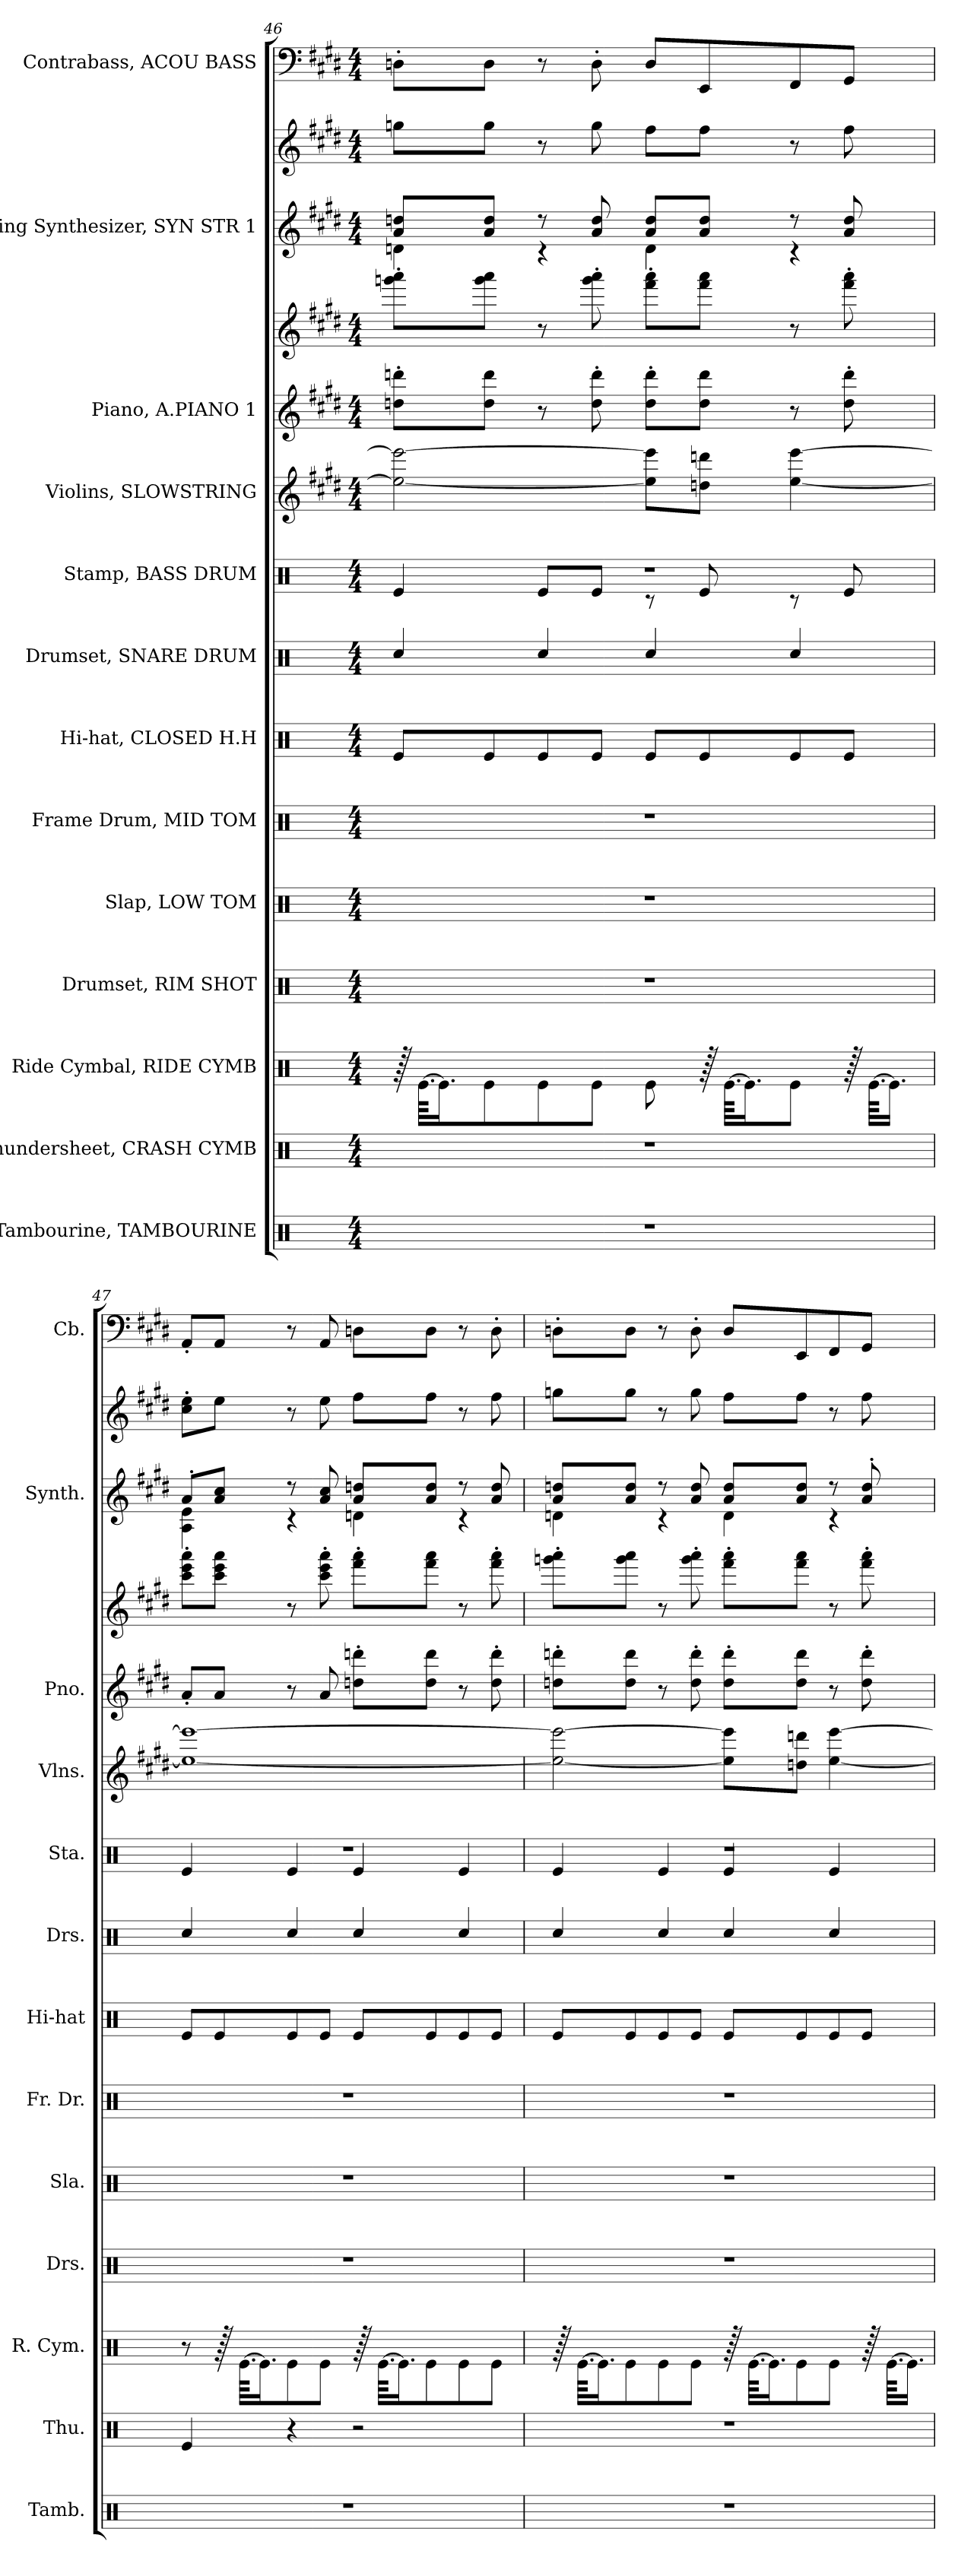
**kern	**kern	**kern	**kern	**kern	**kern	**kern	**kern	**kern	**kern	**kern	**kern	**kern	**kern	**kern
*part13	*part12	*part11	*part10	*part9	*part8	*part7	*part6	*part5	*part4	*part3	*part3	*part2	*part2	*part1
*staff15	*staff14	*staff13	*staff12	*staff11	*staff10	*staff9	*staff8	*staff7	*staff6	*staff5	*staff4	*staff3	*staff2	*staff1
*I"Tambourine, TAMBOURINE	*I"Thundersheet, CRASH CYMB	*I"Ride Cymbal, RIDE CYMB	*I"Drumset, RIM SHOT	*I"Slap, LOW TOM	*I"Frame Drum, MID TOM	*I"Hi-hat, CLOSED H.H	*I"Drumset, SNARE DRUM	*I"Stamp, BASS DRUM	*I"Violins, SLOWSTRING	*I"Piano, A.PIANO 1	*	*I"String Synthesizer, SYN STR 1	*	*I"Contrabass, ACOU BASS
*I'Tamb.	*I'Thu.	*I'R. Cym.	*I'Drs.	*I'Sla.	*I'Fr. Dr.	*I'Hi-hat	*I'Drs.	*I'Sta.	*I'Vlns.	*I'Pno.	*	*I'Synth.	*	*I'Cb.
!!LO:PB:g=z
*clefX	*clefX	*clefX	*clefX	*clefX	*clefX	*clefX	*clefX	*clefX	*clefG2	*clefG2	*clefG2	*clefG2	*clefG2	*clefF4
*	*	*	*	*	*	*	*	*	*	*	*	*	*	*ITrd7c12
*k[]	*k[]	*k[]	*k[]	*k[]	*k[]	*k[]	*k[]	*k[]	*k[f#c#g#d#]	*k[f#c#g#d#]	*k[f#c#g#d#]	*k[f#c#g#d#]	*k[f#c#g#d#]	*k[f#c#g#d#]
*M4/4	*M4/4	*M4/4	*M4/4	*M4/4	*M4/4	*M4/4	*M4/4	*M4/4	*M4/4	*M4/4	*M4/4	*M4/4	*M4/4	*M4/4
=46	=46	=46	=46	=46	=46	=46	=46	=46	=46	=46	=46	=46	=46	=46
*	*	*	*	*	*	*	*	*^	*	*	*	*^	*	*
1r	1r	128r	1r	1r	1r	8Re/L	4Rcc/	1r	4Re/	2ee\_ 2eee\_	8ddn\' 8dddn\'L	8gggn\' 8aaa\'L	8a/ 8ddn/L	4dn\	8ggn\L	8DDn'\L
.	.	[64.Re\KKLL	.	.	.	.	.	.	.	.	.	.	.	.	.	.
.	.	16.Re\J]	.	.	.	.	.	.	.	.	.	.	.	.	.	.
.	.	8Re\	.	.	.	8Re/	.	.	.	.	8dd\ 8ddd\J	8ggg\ 8aaa\J	8a/ 8dd/J	.	8gg\J	8DD\J
.	.	8Re\	.	.	.	8Re/	4Rcc/	.	8Re/L	.	8r	8r	8r	4r	8r	8r
.	.	8Re\J	.	.	.	8Re/J	.	.	8Re/J	.	8dd\' 8ddd\'	8ggg\' 8aaa\'	8a/ 8dd/	.	8gg\	8DD'\
.	.	8Re\	.	.	.	8Re/L	4Rcc/	.	8r	8ee\] 8eee\]L	8dd\' 8ddd\'L	8fff#\' 8aaa\'L	8a/ 8dd/L	4d\	8ff#\L	8DD/L
.	.	128r	.	.	.	8Re/	.	.	8Re/	8ddn\ 8dddn\J	8dd\ 8ddd\J	8fff#\ 8aaa\J	8a/ 8dd/J	.	8ff#\J	8EEE/
.	.	[64.Re\KKLL	.	.	.	.	.	.	.	.	.	.	.	.	.	.
.	.	16.Re\J]	.	.	.	.	.	.	.	.	.	.	.	.	.	.
.	.	8Re\J	.	.	.	8Re/	4Rcc/	.	8r	[4ee\ [4eee\	8r	8r	8r	4r	8r	8FFF#/
.	.	128r	.	.	.	8Re/J	.	.	8Re/	.	8dd\' 8ddd\'	8fff#\' 8aaa\'	8a/ 8dd/	.	8ff#\	8GGG#/J
.	.	[64.Re\KKLL	.	.	.	.	.	.	.	.	.	.	.	.	.	.
.	.	16.Re\JJ]	.	.	.	.	.	.	.	.	.	.	.	.	.	.
=47	=47	=47	=47	=47	=47	=47	=47	=47	=47	=47	=47	=47	=47	=47	=47	=47
1r	4Re/	8r	1r	1r	1r	8Re/L	4Rcc/	1r	4Re/	1ee_ 1eee_	8a'/L	8ccc#\' 8eee\' 8aaa\'L	8a'/L	4A\ 4e\	8cc#\' 8ee\'L	8AAA'/L
.	.	128r	.	.	.	8Re/	.	.	.	.	8a/J	8ccc#\ 8eee\ 8aaa\J	8a/ 8cc#/J	.	8ee\J	8AAA/J
.	.	[64.Re\KKLL	.	.	.	.	.	.	.	.	.	.	.	.	.	.
.	.	16.Re\J]	.	.	.	.	.	.	.	.	.	.	.	.	.	.
.	4r	8Re\	.	.	.	8Re/	4Rcc/	.	4Re/	.	8r	8r	8r	4r	8r	8r
.	.	8Re\J	.	.	.	8Re/J	.	.	.	.	8a/	8ccc#\' 8eee\' 8aaa\'	8a/ 8cc#/	.	8ee\	8AAA/
.	2r	128r	.	.	.	8Re/L	4Rcc/	.	4Re/	.	8ddn\' 8dddn\'L	8fff#\' 8aaa\'L	8a/ 8ddn/L	4dn\	8ff#\L	8DDn\L
.	.	[64.Re\KKLL	.	.	.	.	.	.	.	.	.	.	.	.	.	.
.	.	16.Re\J]	.	.	.	.	.	.	.	.	.	.	.	.	.	.
.	.	8Re\	.	.	.	8Re/	.	.	.	.	8dd\ 8ddd\J	8fff#\ 8aaa\J	8a/ 8dd/J	.	8ff#\J	8DD\J
.	.	8Re\	.	.	.	8Re/	4Rcc/	.	4Re/	.	8r	8r	8r	4r	8r	8r
.	.	8Re\J	.	.	.	8Re/J	.	.	.	.	8dd\' 8ddd\'	8fff#\' 8aaa\'	8a/ 8dd/	.	8ff#\	8DD'\
!!LO:PB:g=z
=48	=48	=48	=48	=48	=48	=48	=48	=48	=48	=48	=48	=48	=48	=48	=48	=48
1r	1r	128r	1r	1r	1r	8Re/L	4Rcc/	1r	4Re/	2ee\_ 2eee\_	8ddn\' 8dddn\'L	8gggn\' 8aaa\'L	8a/ 8ddn/L	4dn\	8ggn\L	8DDn'\L
.	.	[64.Re\KKLL	.	.	.	.	.	.	.	.	.	.	.	.	.	.
.	.	16.Re\J]	.	.	.	.	.	.	.	.	.	.	.	.	.	.
.	.	8Re\	.	.	.	8Re/	.	.	.	.	8dd\ 8ddd\J	8ggg\ 8aaa\J	8a/ 8dd/J	.	8gg\J	8DD\J
.	.	8Re\	.	.	.	8Re/	4Rcc/	.	4Re/	.	8r	8r	8r	4r	8r	8r
.	.	8Re\J	.	.	.	8Re/J	.	.	.	.	8dd\' 8ddd\'	8ggg\' 8aaa\'	8a/ 8dd/	.	8gg\	8DD'\
.	.	128r	.	.	.	8Re/L	4Rcc/	.	4Re/	8ee\] 8eee\]L	8dd\' 8ddd\'L	8fff#\' 8aaa\'L	8a/ 8dd/L	4d\	8ff#\L	8DD/L
.	.	[64.Re\KKLL	.	.	.	.	.	.	.	.	.	.	.	.	.	.
.	.	16.Re\J]	.	.	.	.	.	.	.	.	.	.	.	.	.	.
.	.	8Re\	.	.	.	8Re/	.	.	.	8ddn\ 8dddn\J	8dd\ 8ddd\J	8fff#\ 8aaa\J	8a/ 8dd/J	.	8ff#\J	8EEE/
.	.	8Re\J	.	.	.	8Re/	4Rcc/	.	4Re/	[4ee\ [4eee\	8r	8r	8r	4r	8r	8FFF#/
.	.	128r	.	.	.	8Re/J	.	.	.	.	8dd\' 8ddd\'	8fff#\' 8aaa\'	8a/' 8dd/'	.	8ff#\	8GGG#/J
.	.	[64.Re\KKLL	.	.	.	.	.	.	.	.	.	.	.	.	.	.
.	.	16.Re\JJ]	.	.	.	.	.	.	.	.	.	.	.	.	.	.
*	*	*	*	*	*	*	*	*v	*v	*	*	*	*v	*v	*	*
=	=	=	=	=	=	=	=	=	=	=	=	=	=	=
*-	*-	*-	*-	*-	*-	*-	*-	*-	*-	*-	*-	*-	*-	*-
